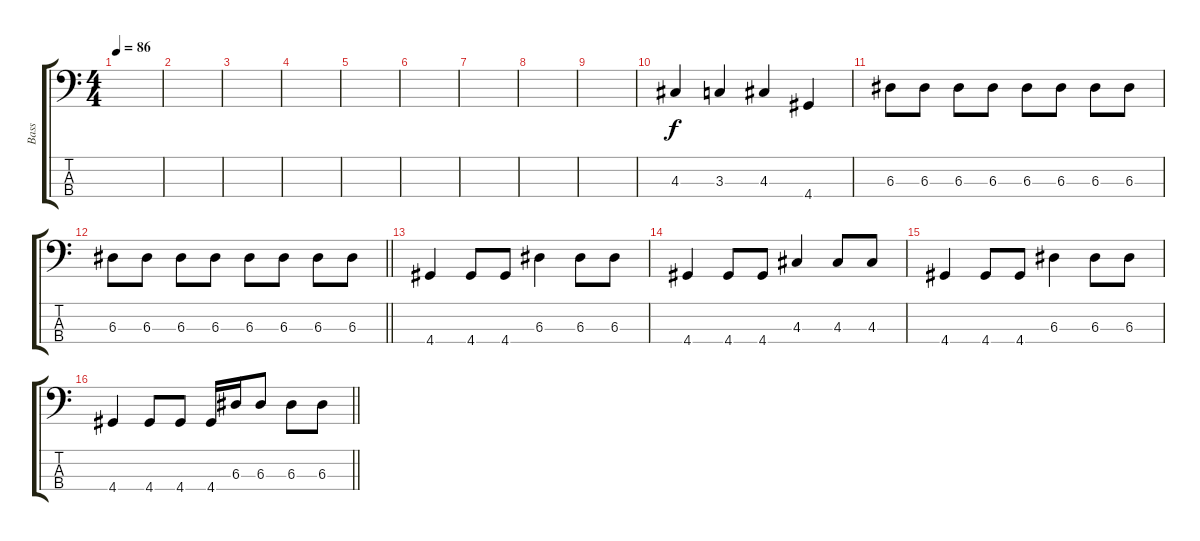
\track ("Bass" "Bass") {instrument electricbasspick}
\staff {score tabs}
\tuning (G2 D2 A1 E1) {hide}
\ts (4 4)
\tempo 86
\clef f4
\ks c
|
|
|
|
|
|
|
|
|
4.3.4 3.3.4 4.3.4 4.4.4 |
6.3.8 6.3.8 6.3.8 6.3.8 6.3.8 6.3.8 6.3.8 6.3.8 |
\barLineRight lightlight
6.3.8 6.3.8 6.3.8 6.3.8 6.3.8 6.3.8 6.3.8 6.3.8 |
4.4.4 4.4.8 4.4.8 6.3.4 6.3.8 6.3.8 |
4.4.4 4.4.8 4.4.8 4.3.4 4.3.8 4.3.8 |
4.4.4 4.4.8 4.4.8 6.3.4 6.3.8 6.3.8 |
\barLineRight lightlight
4.4.4 4.4.8 4.4.8 4.4.16 6.3.16 6.3.8 6.3.8 6.3.8
